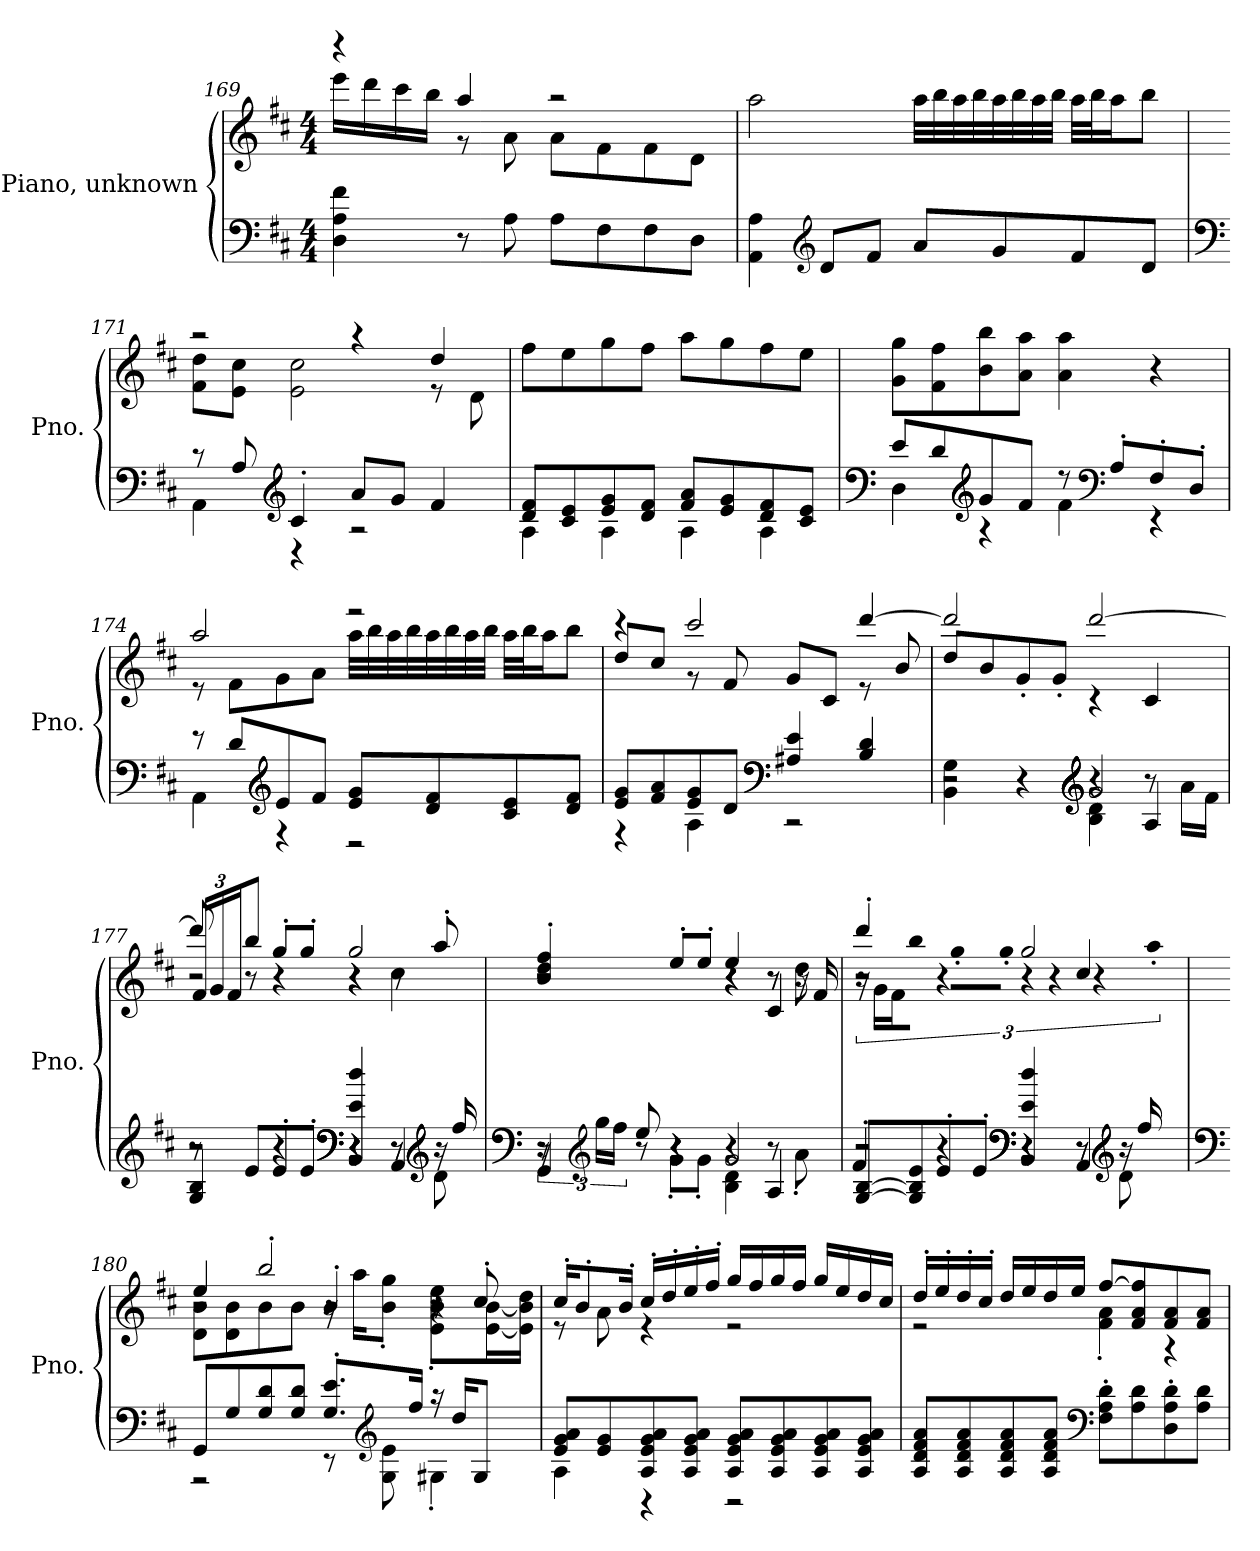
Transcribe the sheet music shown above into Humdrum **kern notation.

**kern	**kern
*part1	*part1
*staff2	*staff1
*I"Piano, unknown	*
*I'Pno.	*
*clefF4	*clefG2
*k[f#c#]	*k[f#c#]
*M4/4	*M4/4
=169	=169
*	*^
4D\ 4A\ 4f#\	4r	16eee\LL
.	.	16ddd\
.	.	16ccc#\
.	.	16bb\JJ
8r	4aa/	8r
8A\	.	8a\
8A\L	2r	8a\L
8F#\	.	8f#\
8F#\	.	8f#\
8D\J	.	8d\J
*	*v	*v
!!LO:LB:g=z
=170	=170
4AA\ 4A\	2aa\
*clefG2	*
8d/L	.
8f#/J	.
8a/L	32aa\LLL
.	32bb\
.	32aa\
.	32bb\
8g/	32aa\
.	32bb\
.	32aa\
.	32bb\JJJ
8f#/	32aa\LLL
.	32bb\J
.	16aa\J
8d/J	8bb\J
=171	=171
*clefF4	*
*^	*^
8r	4AA\	2r	8f#\ 8dd\L
8A/	.	.	8e\ 8cc#\J
*clefG2	*	*	*
4c#'/	4r	.	2e\ 2cc#\
8a/L	2r	4r	.
8g/J	.	.	.
4f#/	.	4dd/	8r
.	.	.	8d\
*	*	*v	*v
=172	=172	=172
8d/ 8f#/L	4A\	8ff#\L
8c#/ 8e/	.	8ee\
8e/ 8g/	4A\	8gg\
8d/ 8f#/J	.	8ff#\J
8f#/ 8a/L	4A\	8aa\L
8e/ 8g/	.	8gg\
8d/ 8f#/	4A\	8ff#\
8c#/ 8e/J	.	8ee\J
!!LO:LB:g=z
=173	=173	=173
*clefF4	*	*
8e/L	4D\	8g\ 8gg\L
8d/	.	8f#\ 8ff#\
*clefG2	*	*
8g/	4r	8b\ 8bb\
8f#/J	.	8a\ 8aa\J
8r	4f#\	4a\ 4aa\
*clefF4	*	*
8A'/L	.	.
8F#'/	4r	4r
8D'/J	.	.
=174	=174	=174
*	*	*^
8r	4AA\	2aa/	8r
8d/L	.	.	8f#\L
*clefG2	*	*	*
8e/	4r	.	8g\
8f#/J	.	.	8a\J
8e/ 8g/L	2r	2r	32aa\LLL
.	.	.	32bb\
.	.	.	32aa\
.	.	.	32bb\
8d/ 8f#/	.	.	32aa\
.	.	.	32bb\
.	.	.	32aa\
.	.	.	32bb\JJJ
8c#/ 8e/	.	.	32aa\LLL
.	.	.	32bb\J
.	.	.	16aa\J
8d/ 8f#/J	.	.	8bb\J
!!LO:LB:g=z	!!
=175	=175	=175	=175
8e/ 8g/L	4r	4r	8dd/L
8f#/ 8a/	.	.	8cc#/J
8e/ 8g/	4A\	2ccc#/	8r
8d/J	.	.	8f#/
*clefF4	*	*	*
4A#X/ 4e/	2r	.	8g/L
.	.	.	8c#/J
4B/ 4d/	.	[4ddd/	8r
.	.	.	8b/
=176	=176	=176	=176
*	*^	*	*
2r	4BB\ 4G\	2r	2ddd/]	8dd/L
.	.	.	.	8b/
.	4r	.	.	8g'/
.	.	.	.	8g'/J
*clefG2	*	*	*	*
2g/	4B\ 4d\	4r	[2ddd/	4r
.	8r	4A/	.	4c#/
.	16a\LL	.	.	.
.	16f#\JJ	.	.	.
=177	=177	=177	=177	=177
*	*	*	*	*^
*	*	*	*	*	*Xbrackettup
8r	2r	4G/ 4B/	8ddd/]	2r	24f#/LL
.	.	.	.	.	24g/
.	.	.	.	.	24f#/J
8e/L	.	.	8r	.	8bb/J
8e'/	.	4r	4r	.	8gg'/L
8e'/J	.	.	.	.	8gg'/J
*clefF4	*	*	*	*	*
4BB/ 4e/ 4dd/	4r	4r	2gg/	4r	4r
8r	8r	4AA/	.	4cc#\	8r
*clefG2	*	*	*	*	*
16r	8d\	.	.	.	8aa'/
16ff#/	.	.	.	.	.
!!LO:PB:g=z	!!	!!
=178	=178	=178	=178	=178	=178
*clefF4	*	*	*	*	*
8r	24r	4GG/	4b/' 4dd/' 4ff#/'	2r	2r
*clefG2	*	*	*	*	*
.	24gg\LL	.	.	.	.
.	24ff#\JJ	.	.	.	.
8ee/	8r	.	.	.	.
4r	8g'\L	4r	8ee'/L	.	.
.	8g'\J	.	8ee'/J	.	.
2g/	4B\ 4d\	4r	4ee/	4r	4r
.	8r	4A/	8r	8r	4c#/
.	8a'\	.	16r	8dd\	.
.	.	.	16f#/	.	.
=179	=179	=179	=179	=179	=179
*	*	*	*	*brackettup	*
[8G/ [8B/L	2r	4f#'/	4ddd'/	24r	2r
.	.	.	.	24g\LL	.
.	.	.	.	24f#\J	.
8G/] 8B/] 8e/	.	.	.	8bb\J	.
8e'/	.	4r	4r	8gg'\L	.
8e'/J	.	.	.	8gg'\J	.
*clefF4	*	*	*	*	*
4BB/ 4e/ 4dd/	4r	4r	2gg/	4r	4r
8r	8r	4AA/	.	8r	4cc#/
*clefG2	*	*	*	*	*
16r	8d\	.	.	8aa'\	.
16ff#/	.	.	.	.	.
*v	*v	*v	*	*	*
!!LO:LB:g=z	!!	!!
=180	=180	=180	=180
*clefF4	*	*	*
*^	*	*	*
8GG/L	2r	4ee/	8d\ 8b\L	2r
8G/	.	.	8d\ 8b\	.
8G/ 8d/	.	2bb'/	8b\	.
8G/ 8d/J	.	.	8b\J	.
8.G/' 8.e/'L	8r	.	16r	4b'/
.	.	.	16aa\KL	.
*clefG2	*	*	*	*
.	8G\ 8e\	.	8b\' 8gg\'J	.
16ff#/Jk	.	.	.	.
16r	4G#X'\	8r	8e\' 8b\' 8ee\'L	4r
16dd/KL	.	.	.	.
8G#/J	.	8cc#'/	[16e\ [16b\L	.
.	.	.	16e\] 16b\] 16dd\JJ	.
*	*	*	*v	*v
=181	=181	=181	=181
8e/ 8g/ 8a/L	4A\	16cc#'/KL	8r
.	.	8b'/	.
8e/ 8g/	.	.	8a\
.	.	16b'/Jk	.
8A/ 8e/ 8g/ 8a/	4r	16cc#'/LL	4r
.	.	16dd'/	.
8A/ 8e/ 8g/ 8a/J	.	16ee'/	.
.	.	16ff#'/JJ	.
8A/ 8e/ 8g/ 8a/L	2r	16gg/LL	2r
.	.	16ff#/	.
8A/ 8e/ 8g/ 8a/	.	16gg/	.
.	.	16ff#/JJ	.
8A/ 8e/ 8g/ 8a/	.	16gg/LL	.
.	.	16ee/	.
8A/ 8e/ 8g/ 8a/J	.	16dd/	.
.	.	16cc#/JJ	.
*v	*v	*	*
!!LO:LB:g=z	!!
=182	=182	=182
8A/ 8d/ 8f#/ 8a/L	16dd'/LL	2r
.	16ee'/	.
8A/ 8d/ 8f#/ 8a/	16dd'/	.
.	16cc#'/JJ	.
8A/ 8d/ 8f#/ 8a/	16dd/LL	.
.	16ee/	.
8A/ 8d/ 8f#/ 8a/J	16dd/	.
.	16ee/JJ	.
*clefF4	*	*
8F#\' 8A\' 8d\'L	[8ff#/L	4f#\' 4a\'
8A\ 8d\	8f#/ 8a/ 8ff#/]	.
8D\' 8A\' 8d\'	8f#/ 8a/	4r
8A\ 8d\J	8f#/ 8a/J	.
*	*v	*v
=	=
*-	*-
